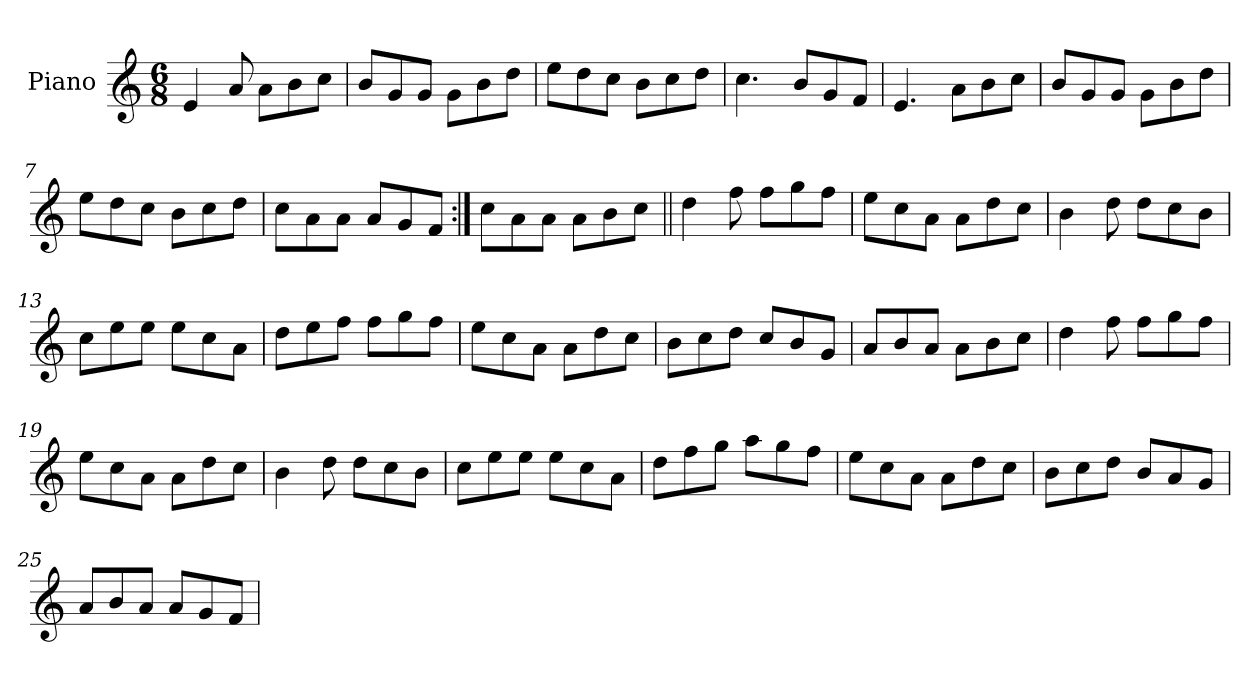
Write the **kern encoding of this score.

**kern
*part1
*staff1
*I"Piano
*I'Pno
*clefG2
*k[]
*M6/8
=1
4e/
8a/
8a\L
8b\
8cc\J
=2
8b/L
8g/
8g/J
8g\L
8b\
8dd\J
=3
8ee\L
8dd\
8cc\J
8b\L
8cc\
8dd\J
=4
4.cc\
8b/L
8g/
8f/J
=5
4.e/
8a\L
8b\
8cc\J
=6
8b/L
8g/
8g/J
8g\L
8b\
8dd\J
=7
8ee\L
8dd\
8cc\J
8b\L
8cc\
8dd\J
=8
8cc\L
8a\
8a\J
8a/L
8g/
8f/J
=9:|!
8cc\L
8a\
8a\J
8a\L
8b\
8cc\J
=10||
4dd\
8ff\
8ff\L
8gg\
8ff\J
=11
8ee\L
8cc\
8a\J
8a\L
8dd\
8cc\J
=12
4b\
8dd\
8dd\L
8cc\
8b\J
=13
8cc\L
8ee\
8ee\J
8ee\L
8cc\
8a\J
=14
8dd\L
8ee\
8ff\J
8ff\L
8gg\
8ff\J
=15
8ee\L
8cc\
8a\J
8a\L
8dd\
8cc\J
=16
8b\L
8cc\
8dd\J
8cc/L
8b/
8g/J
=17
8a/L
8b/
8a/J
8a\L
8b\
8cc\J
=18
4dd\
8ff\
8ff\L
8gg\
8ff\J
=19
8ee\L
8cc\
8a\J
8a\L
8dd\
8cc\J
=20
4b\
8dd\
8dd\L
8cc\
8b\J
=21
8cc\L
8ee\
8ee\J
8ee\L
8cc\
8a\J
=22
8dd\L
8ff\
8gg\J
8aa\L
8gg\
8ff\J
=23
8ee\L
8cc\
8a\J
8a\L
8dd\
8cc\J
=24
8b\L
8cc\
8dd\J
8b/L
8a/
8g/J
=25
8a/L
8b/
8a/J
8a/L
8g/
8f/J
=
*-
